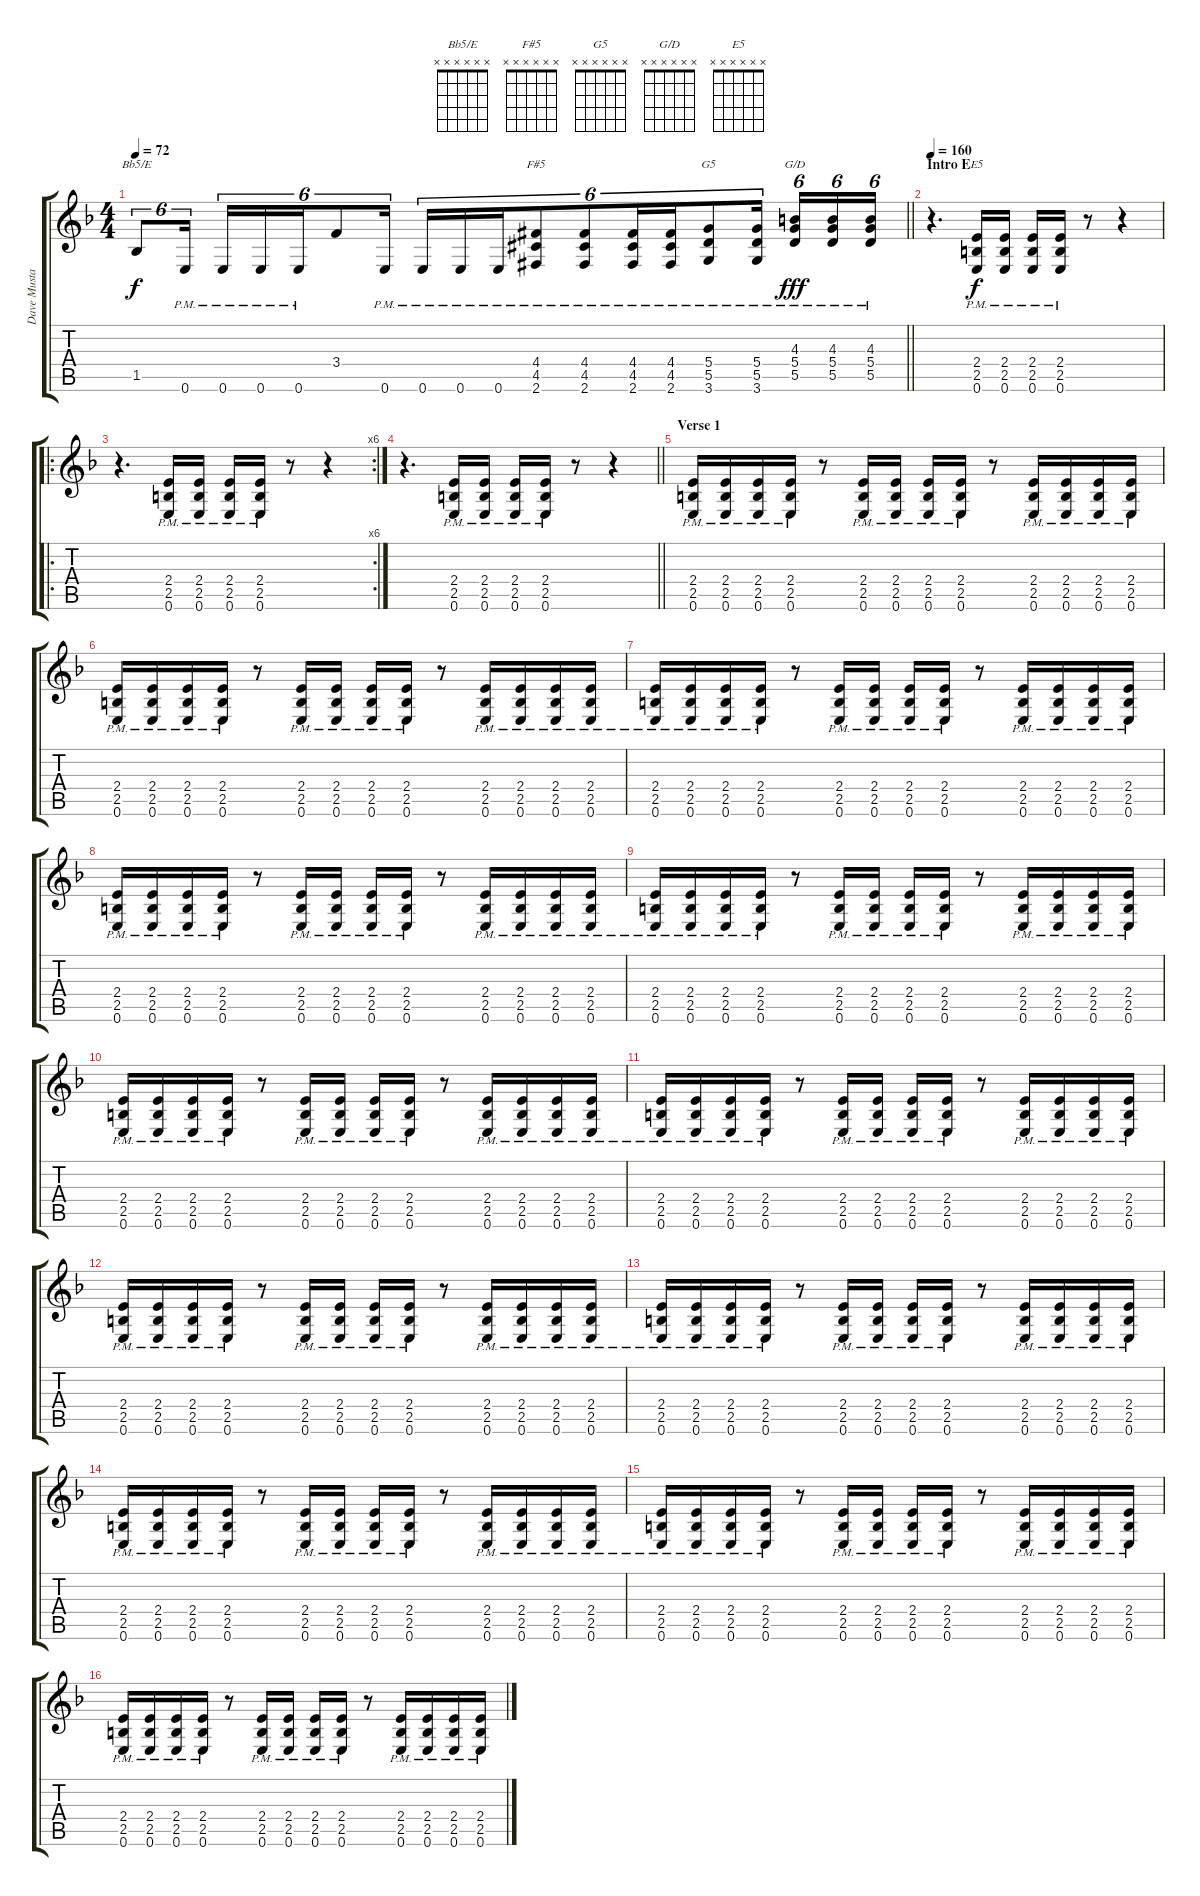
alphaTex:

\track ("Dave Mustaine - Rhythm 1" "Dave Musta") {instrument distortionguitar}
\staff {score tabs}
\tuning (E4 B3 G3 D3 A2 E2) {hide}
\chord ("Bb5/E" x x x x x x)
\chord ("F#5" x x x x x x)
\chord ("G5" x x x x x x)
\chord ("G/D" x x x x x x)
\chord ("E5" x x x x x x)
\ts (4 4)
\tempo 72
\clef g2
\barLineRight lightlight
\ks f
1.5.8{tu (6 4) ch "Bb5/E" dy f} 0.6{pm}.16{tu (6 4)} 0.6{pm}.16{tu (6 4)} 0.6{pm}.16{tu (6 4)} 0.6{pm}.16{tu (6 4)} 3.4.8{tu (6 4)} 0.6{pm}.16{tu (6 4)} 0.6{pm}.16{tu (6 4)} 0.6{pm}.16{tu (6 4)} 0.6{pm}.16{tu (6 4)} (4.4{pm acc #} 4.5{pm acc #} 2.6{pm acc #}).8{tu (6 4) ch "F#5"} (4.4{pm acc #} 4.5{pm acc #} 2.6{pm acc #}).8{tu (6 4)} (4.4{pm acc #} 4.5{pm acc #} 2.6{pm acc #}).16{tu (6 4)} (4.4{pm acc #} 4.5{pm acc #} 2.6{pm acc #}).16{tu (6 4)} (5.4{pm} 5.5{pm} 3.6{pm}).8{tu (6 4) ch "G5"} (5.4{pm} 5.5{pm} 3.6{pm}).16{tu (6 4)} (4.3{pm} 5.4{pm} 5.5{pm}).16{tu (6 4) ch "G/D" dy fff} (4.3{pm} 5.4{pm} 5.5{pm}).16{tu (6 4)} (4.3{pm} 5.4{pm} 5.5{pm}).16{tu (6 4)} |
\section ("" "Intro E")
\tempo 160
r.4{d} (2.4{pm} 2.5{pm} 0.6{pm}).16{ch "E5" dy f} (2.4{pm} 2.5{pm} 0.6{pm}).16 (2.4{pm} 2.5{pm} 0.6{pm}).16 (2.4{pm} 2.5{pm} 0.6{pm}).16 r.8 r.4 |
\ro
\rc 6
r.4{d} (2.4{pm} 2.5{pm} 0.6{pm}).16 (2.4{pm} 2.5{pm} 0.6{pm}).16 (2.4{pm} 2.5{pm} 0.6{pm}).16 (2.4{pm} 2.5{pm} 0.6{pm}).16 r.8 r.4 |
\barLineRight lightlight
r.4{d} (2.4{pm} 2.5{pm} 0.6{pm}).16 (2.4{pm} 2.5{pm} 0.6{pm}).16 (2.4{pm} 2.5{pm} 0.6{pm}).16 (2.4{pm} 2.5{pm} 0.6{pm}).16 r.8 r.4 |
\section ("" "Verse 1")
(2.4{pm} 2.5{pm} 0.6{pm}).16 (2.4{pm} 2.5{pm} 0.6{pm}).16 (2.4{pm} 2.5{pm} 0.6{pm}).16 (2.4{pm} 2.5{pm} 0.6{pm}).16 r.8 (2.4{pm} 2.5{pm} 0.6{pm}).16 (2.4{pm} 2.5{pm} 0.6{pm}).16 (2.4{pm} 2.5{pm} 0.6{pm}).16 (2.4{pm} 2.5{pm} 0.6{pm}).16 r.8 (2.4{pm} 2.5{pm} 0.6{pm}).16 (2.4{pm} 2.5{pm} 0.6{pm}).16 (2.4{pm} 2.5{pm} 0.6{pm}).16 (2.4{pm} 2.5{pm} 0.6{pm}).16 |
(2.4{pm} 2.5{pm} 0.6{pm}).16 (2.4{pm} 2.5{pm} 0.6{pm}).16 (2.4{pm} 2.5{pm} 0.6{pm}).16 (2.4{pm} 2.5{pm} 0.6{pm}).16 r.8 (2.4{pm} 2.5{pm} 0.6{pm}).16 (2.4{pm} 2.5{pm} 0.6{pm}).16 (2.4{pm} 2.5{pm} 0.6{pm}).16 (2.4{pm} 2.5{pm} 0.6{pm}).16 r.8 (2.4{pm} 2.5{pm} 0.6{pm}).16 (2.4{pm} 2.5{pm} 0.6{pm}).16 (2.4{pm} 2.5{pm} 0.6{pm}).16 (2.4{pm} 2.5{pm} 0.6{pm}).16 |
(2.4{pm} 2.5{pm} 0.6{pm}).16 (2.4{pm} 2.5{pm} 0.6{pm}).16 (2.4{pm} 2.5{pm} 0.6{pm}).16 (2.4{pm} 2.5{pm} 0.6{pm}).16 r.8 (2.4{pm} 2.5{pm} 0.6{pm}).16 (2.4{pm} 2.5{pm} 0.6{pm}).16 (2.4{pm} 2.5{pm} 0.6{pm}).16 (2.4{pm} 2.5{pm} 0.6{pm}).16 r.8 (2.4{pm} 2.5{pm} 0.6{pm}).16 (2.4{pm} 2.5{pm} 0.6{pm}).16 (2.4{pm} 2.5{pm} 0.6{pm}).16 (2.4{pm} 2.5{pm} 0.6{pm}).16 |
(2.4{pm} 2.5{pm} 0.6{pm}).16 (2.4{pm} 2.5{pm} 0.6{pm}).16 (2.4{pm} 2.5{pm} 0.6{pm}).16 (2.4{pm} 2.5{pm} 0.6{pm}).16 r.8 (2.4{pm} 2.5{pm} 0.6{pm}).16 (2.4{pm} 2.5{pm} 0.6{pm}).16 (2.4{pm} 2.5{pm} 0.6{pm}).16 (2.4{pm} 2.5{pm} 0.6{pm}).16 r.8 (2.4{pm} 2.5{pm} 0.6{pm}).16 (2.4{pm} 2.5{pm} 0.6{pm}).16 (2.4{pm} 2.5{pm} 0.6{pm}).16 (2.4{pm} 2.5{pm} 0.6{pm}).16 |
(2.4{pm} 2.5{pm} 0.6{pm}).16 (2.4{pm} 2.5{pm} 0.6{pm}).16 (2.4{pm} 2.5{pm} 0.6{pm}).16 (2.4{pm} 2.5{pm} 0.6{pm}).16 r.8 (2.4{pm} 2.5{pm} 0.6{pm}).16 (2.4{pm} 2.5{pm} 0.6{pm}).16 (2.4{pm} 2.5{pm} 0.6{pm}).16 (2.4{pm} 2.5{pm} 0.6{pm}).16 r.8 (2.4{pm} 2.5{pm} 0.6{pm}).16 (2.4{pm} 2.5{pm} 0.6{pm}).16 (2.4{pm} 2.5{pm} 0.6{pm}).16 (2.4{pm} 2.5{pm} 0.6{pm}).16 |
(2.4{pm} 2.5{pm} 0.6{pm}).16 (2.4{pm} 2.5{pm} 0.6{pm}).16 (2.4{pm} 2.5{pm} 0.6{pm}).16 (2.4{pm} 2.5{pm} 0.6{pm}).16 r.8 (2.4{pm} 2.5{pm} 0.6{pm}).16 (2.4{pm} 2.5{pm} 0.6{pm}).16 (2.4{pm} 2.5{pm} 0.6{pm}).16 (2.4{pm} 2.5{pm} 0.6{pm}).16 r.8 (2.4{pm} 2.5{pm} 0.6{pm}).16 (2.4{pm} 2.5{pm} 0.6{pm}).16 (2.4{pm} 2.5{pm} 0.6{pm}).16 (2.4{pm} 2.5{pm} 0.6{pm}).16 |
(2.4{pm} 2.5{pm} 0.6{pm}).16 (2.4{pm} 2.5{pm} 0.6{pm}).16 (2.4{pm} 2.5{pm} 0.6{pm}).16 (2.4{pm} 2.5{pm} 0.6{pm}).16 r.8 (2.4{pm} 2.5{pm} 0.6{pm}).16 (2.4{pm} 2.5{pm} 0.6{pm}).16 (2.4{pm} 2.5{pm} 0.6{pm}).16 (2.4{pm} 2.5{pm} 0.6{pm}).16 r.8 (2.4{pm} 2.5{pm} 0.6{pm}).16 (2.4{pm} 2.5{pm} 0.6{pm}).16 (2.4{pm} 2.5{pm} 0.6{pm}).16 (2.4{pm} 2.5{pm} 0.6{pm}).16 |
(2.4{pm} 2.5{pm} 0.6{pm}).16 (2.4{pm} 2.5{pm} 0.6{pm}).16 (2.4{pm} 2.5{pm} 0.6{pm}).16 (2.4{pm} 2.5{pm} 0.6{pm}).16 r.8 (2.4{pm} 2.5{pm} 0.6{pm}).16 (2.4{pm} 2.5{pm} 0.6{pm}).16 (2.4{pm} 2.5{pm} 0.6{pm}).16 (2.4{pm} 2.5{pm} 0.6{pm}).16 r.8 (2.4{pm} 2.5{pm} 0.6{pm}).16 (2.4{pm} 2.5{pm} 0.6{pm}).16 (2.4{pm} 2.5{pm} 0.6{pm}).16 (2.4{pm} 2.5{pm} 0.6{pm}).16 |
(2.4{pm} 2.5{pm} 0.6{pm}).16 (2.4{pm} 2.5{pm} 0.6{pm}).16 (2.4{pm} 2.5{pm} 0.6{pm}).16 (2.4{pm} 2.5{pm} 0.6{pm}).16 r.8 (2.4{pm} 2.5{pm} 0.6{pm}).16 (2.4{pm} 2.5{pm} 0.6{pm}).16 (2.4{pm} 2.5{pm} 0.6{pm}).16 (2.4{pm} 2.5{pm} 0.6{pm}).16 r.8 (2.4{pm} 2.5{pm} 0.6{pm}).16 (2.4{pm} 2.5{pm} 0.6{pm}).16 (2.4{pm} 2.5{pm} 0.6{pm}).16 (2.4{pm} 2.5{pm} 0.6{pm}).16 |
(2.4{pm} 2.5{pm} 0.6{pm}).16 (2.4{pm} 2.5{pm} 0.6{pm}).16 (2.4{pm} 2.5{pm} 0.6{pm}).16 (2.4{pm} 2.5{pm} 0.6{pm}).16 r.8 (2.4{pm} 2.5{pm} 0.6{pm}).16 (2.4{pm} 2.5{pm} 0.6{pm}).16 (2.4{pm} 2.5{pm} 0.6{pm}).16 (2.4{pm} 2.5{pm} 0.6{pm}).16 r.8 (2.4{pm} 2.5{pm} 0.6{pm}).16 (2.4{pm} 2.5{pm} 0.6{pm}).16 (2.4{pm} 2.5{pm} 0.6{pm}).16 (2.4{pm} 2.5{pm} 0.6{pm}).16 |
(2.4{pm} 2.5{pm} 0.6{pm}).16 (2.4{pm} 2.5{pm} 0.6{pm}).16 (2.4{pm} 2.5{pm} 0.6{pm}).16 (2.4{pm} 2.5{pm} 0.6{pm}).16 r.8 (2.4{pm} 2.5{pm} 0.6{pm}).16 (2.4{pm} 2.5{pm} 0.6{pm}).16 (2.4{pm} 2.5{pm} 0.6{pm}).16 (2.4{pm} 2.5{pm} 0.6{pm}).16 r.8 (2.4{pm} 2.5{pm} 0.6{pm}).16 (2.4{pm} 2.5{pm} 0.6{pm}).16 (2.4{pm} 2.5{pm} 0.6{pm}).16 (2.4{pm} 2.5{pm} 0.6{pm}).16 |
(2.4{pm} 2.5{pm} 0.6{pm}).16 (2.4{pm} 2.5{pm} 0.6{pm}).16 (2.4{pm} 2.5{pm} 0.6{pm}).16 (2.4{pm} 2.5{pm} 0.6{pm}).16 r.8 (2.4{pm} 2.5{pm} 0.6{pm}).16 (2.4{pm} 2.5{pm} 0.6{pm}).16 (2.4{pm} 2.5{pm} 0.6{pm}).16 (2.4{pm} 2.5{pm} 0.6{pm}).16 r.8 (2.4{pm} 2.5{pm} 0.6{pm}).16 (2.4{pm} 2.5{pm} 0.6{pm}).16 (2.4{pm} 2.5{pm} 0.6{pm}).16 (2.4{pm} 2.5{pm} 0.6{pm}).16
